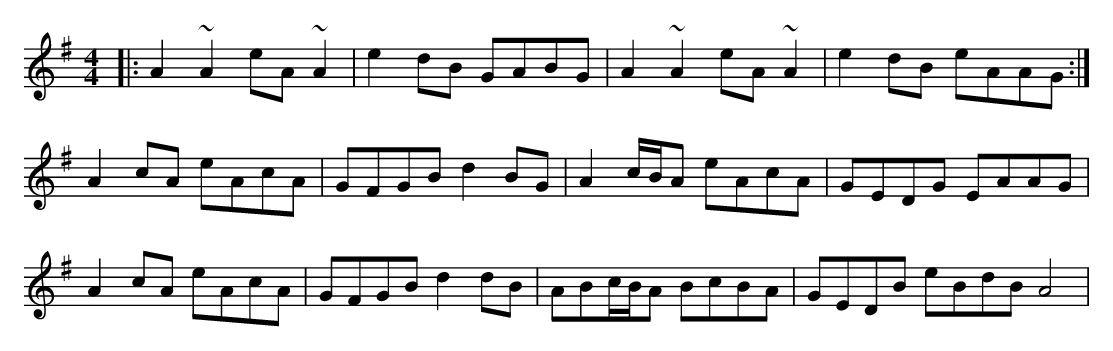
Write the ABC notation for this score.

X:1
M:4/4
K:Ador
|:A2 ~A2 eA~A2|e2dB GABG|A2 ~A2 eA~A2|e2dB eAAG:|
A2cA eAcA|GFGB d2BG|A2c/B/A eAcA|GEDG EAAG|
A2cA eAcA|GFGB d2dB|ABc/B/A BcBA|GEDB eBdB A4|
